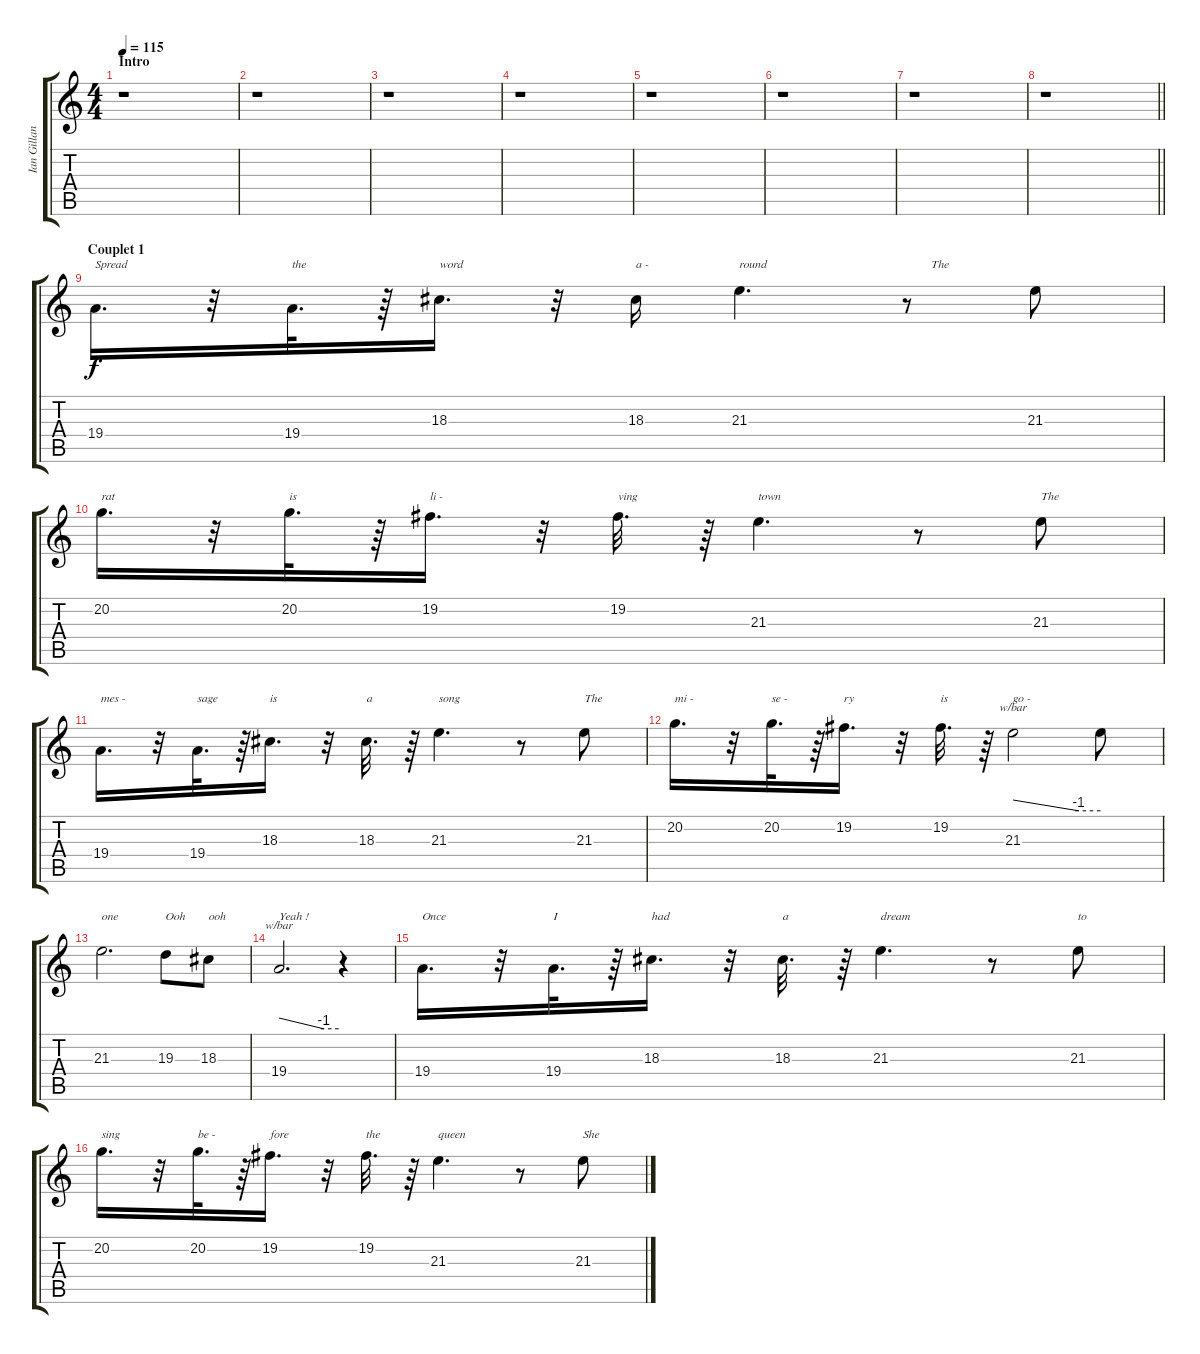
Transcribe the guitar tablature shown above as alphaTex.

\track ("Ian Gillan" "Ian Gillan") {instrument brasssection}
\staff {score tabs}
\tuning (E4 B3 G3 D3 A2 E2) {hide}
\ts (4 4)
\section ("" "Intro")
\tempo 115
\clef g2
\ks c
r.1{dy f instrument brasssection} |
r.1 |
r.1 |
r.1 |
r.1 |
r.1 |
r.1 |
\barLineRight lightlight
r.1 |
\section ("" "Couplet 1")
19.4.16{d txt "Spread"} r.32 19.4.32{d txt "the"} r.64 18.3.16{d txt "word"} r.32 18.3.16{txt "a -"} 21.3.4{d txt "round"} r.8{txt "        The"} 21.3.8 |
20.2.16{d txt "rat"} r.32 20.2.32{d txt "is"} r.64 19.2.16{d txt "li -"} r.32 19.2.32{d txt "ving"} r.64 21.3.4{d txt "town"} r.8 21.3.8{txt "The"} |
19.4.16{d txt "mes -"} r.32 19.4.32{d txt "sage"} r.64 18.3.16{d txt "is"} r.32 18.3.32{d txt "a"} r.64 21.3.4{d txt "song"} r.8 21.3.8{txt "The"} |
20.2.16{d txt "mi -"} r.32 20.2.32{d txt "se -"} r.64 19.2.16{d txt "ry"} r.32 19.2.32{d txt "is"} r.64 21.3.2{tbe (custom default 0 0 45 -4 60 -4) txt "go - "} 21.3{t}.8 |
21.3.2{d txt "one"} 19.3.8{txt "Ooh"} 18.3.8{txt "ooh"} |
19.4.2{d tbe (custom default 0 0 45 -4 60 -4) txt "Yeah !"} r.4 |
19.4.16{d txt "Once"} r.32 19.4.32{d txt "I"} r.64 18.3.16{d txt "had"} r.32 18.3.32{d txt "a"} r.64 21.3.4{d txt "dream"} r.8 21.3.8{txt "to"} |
20.2.16{d txt "sing"} r.32 20.2.32{d txt "be -"} r.64 19.2.16{d txt "fore"} r.32 19.2.32{d txt "the"} r.64 21.3.4{d txt "queen"} r.8 21.3.8{txt "She"}
